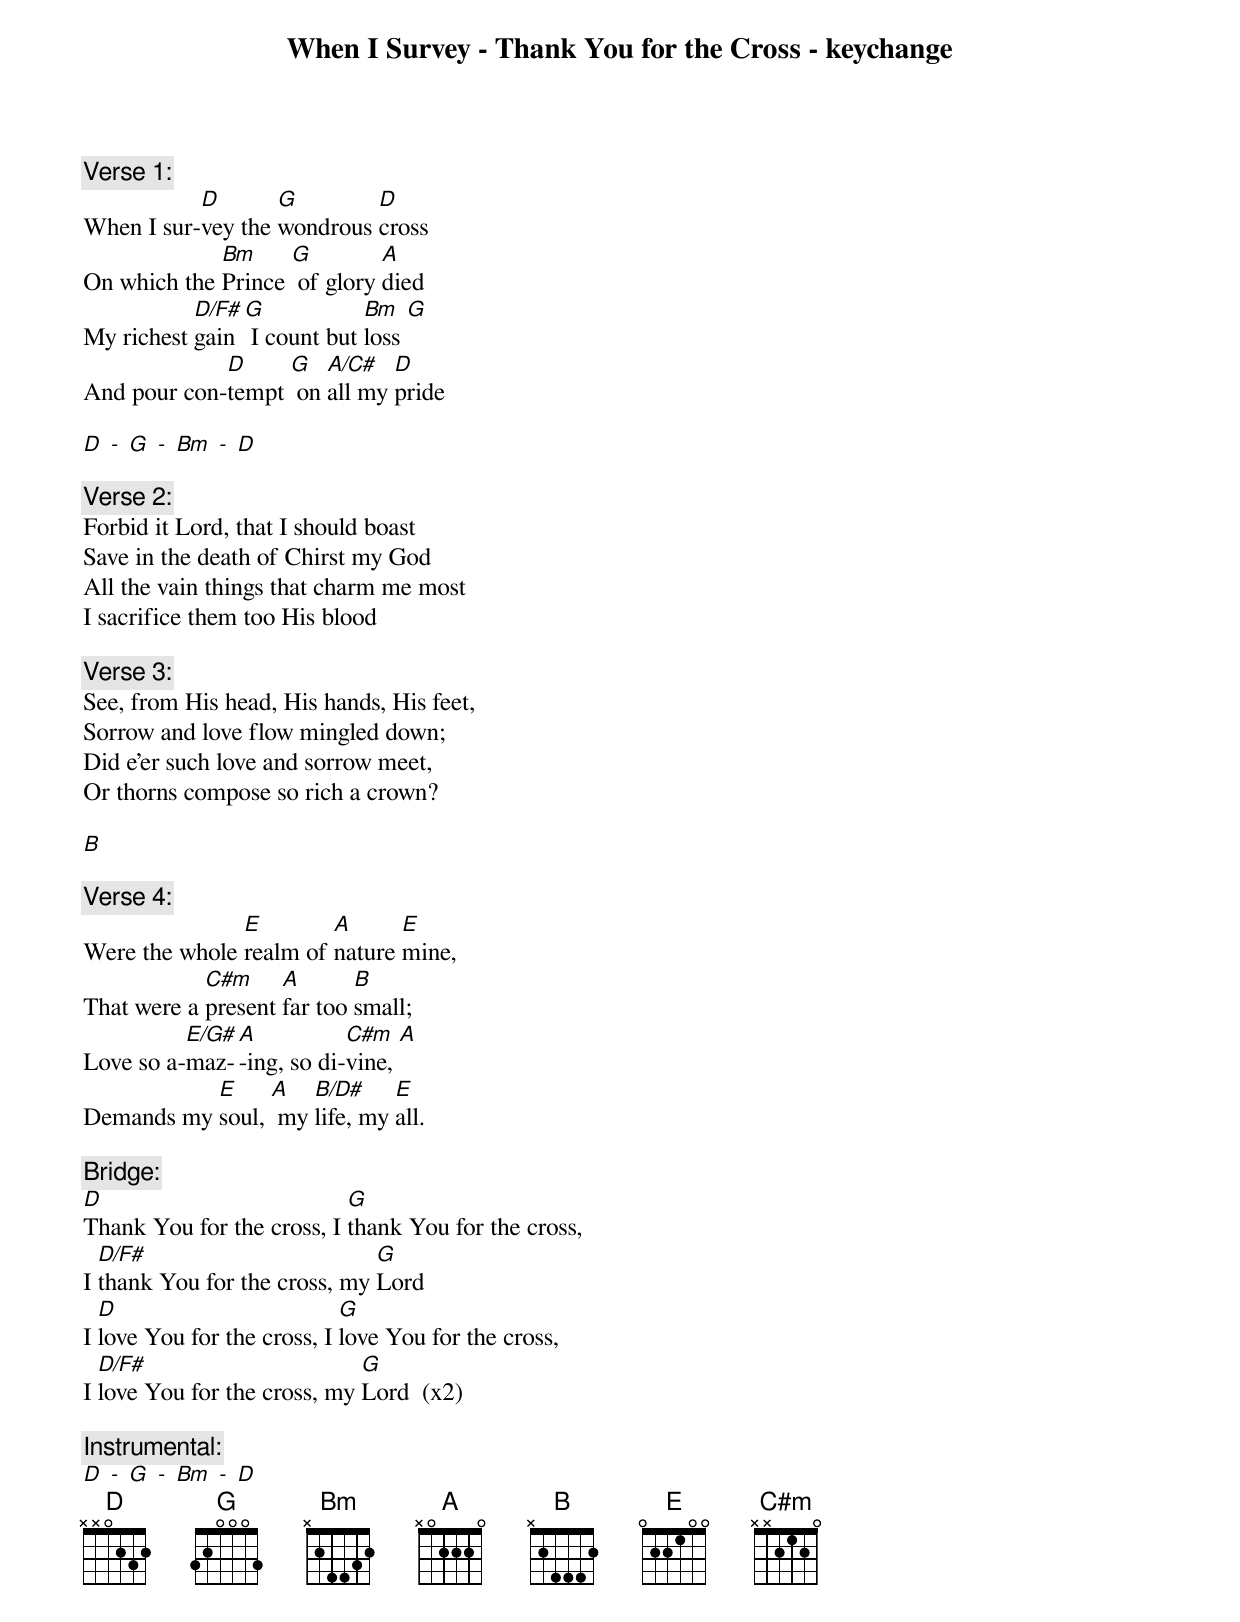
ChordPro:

{t:When I Survey - Thank You for the Cross - keychange}

{c:Verse 1:}
When I sur-[D]vey the [G]wondrous [D]cross
On which the [Bm]Prince [G] of glory [A]died
My richest [D/F#]gain [G] I count but [Bm]loss [G]
And pour con-[D]tempt [G] on [A/C#]all my [D]pride

[D] [-] [G] [-] [Bm] [-] [D]

{c:Verse 2:}
Forbid it Lord, that I should boast
Save in the death of Chirst my God
All the vain things that charm me most
I sacrifice them too His blood

{c:Verse 3:}
See, from His head, His hands, His feet,
Sorrow and love flow mingled down;
Did e'er such love and sorrow meet,
Or thorns compose so rich a crown?

[B]

{c:Verse 4:}
Were the whole [E]realm of [A]nature [E]mine,
That were a [C#m]present [A]far too [B]small;
Love so a-[E/G#]maz-[A]-ing, so di-[C#m]vine, [A]
Demands my [E]soul, [A] my [B/D#]life, my [E]all.

{c:Bridge:}
[D]Thank You for the cross, I [G]thank You for the cross,
I [D/F#]thank You for the cross, my [G]Lord
I [D]love You for the cross, I [G]love You for the cross,
I [D/F#]love You for the cross, my [G]Lord  (x2)

{c:Instrumental:}
[D] [-] [G] [-] [Bm] [-] [D]
